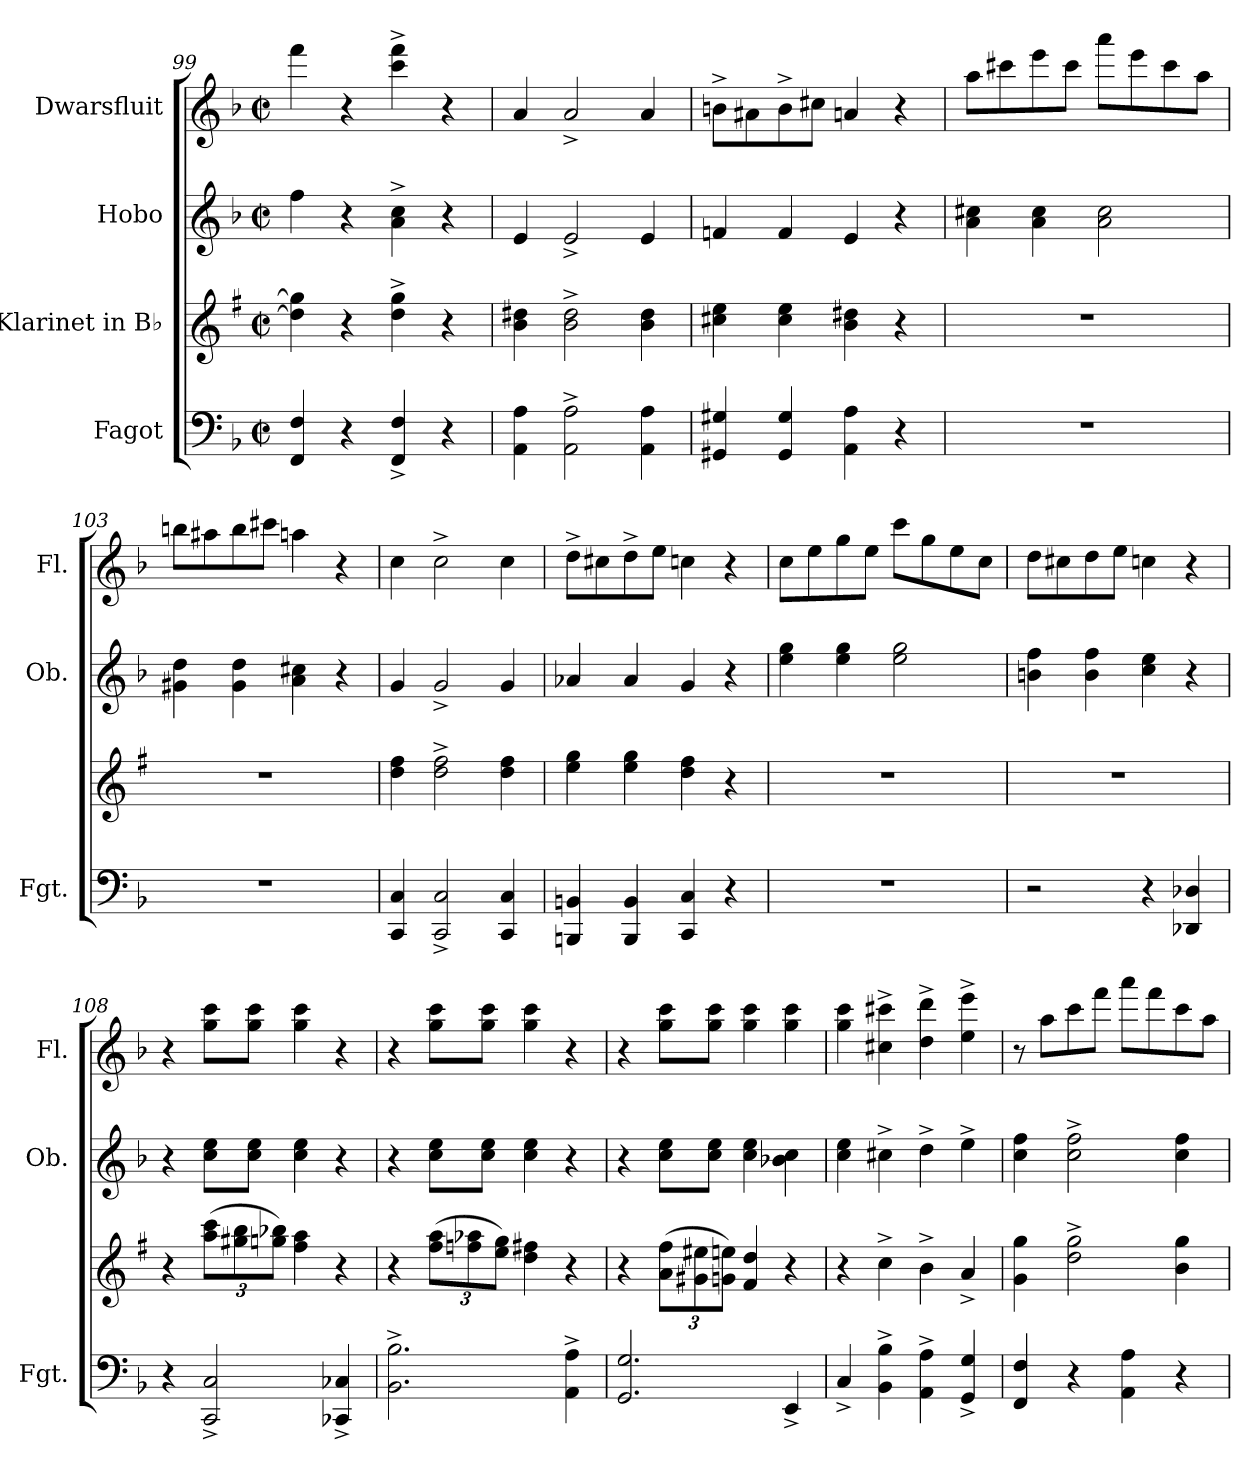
**kern	**kern	**kern	**kern
*part4	*part3	*part2	*part1
*staff4	*staff3	*staff2	*staff1
*I"Fagot	*I"Klarinet in B♭	*I"Hobo	*I"Dwarsfluit
*I'Fgt.	*	*I'Ob.	*I'Fl.
*clefF4	*clefG2	*clefG2	*clefG2
*	*ITrd1c2	*	*
*k[b-]	*k[b-]	*k[b-]	*k[b-]
*M2/2	*M2/2	*M2/2	*M2/2
*met(c|)	*met(c|)	*met(c|)	*met(c|)
=99	=99	=99	=99
4FF/ 4F/	4cc\] 4ff\]	4ff\	4fff\
4r	4r	4r	4r
4FF/^ 4F/^	4cc\^ 4ff\^	4a\^ 4cc\^	4ccc\^ 4fff\^
4r	4r	4r	4r
=100	=100	=100	=100
4AA\ 4A\	4a\ 4cc#X\	4e/	4a/
2AA\^ 2A\^	2a\^ 2cc#\^	2e^/	2a^/
4AA\ 4A\	4a\ 4cc#\	4e/	4a/
=101	=101	=101	=101
4GG#X/ 4G#X/	4bn\ 4dd\	4fn/	8bn^\L
.	.	.	8a#X\
4GG#/ 4G#/	4b\ 4dd\	4f/	8b^\
.	.	.	8cc#X\J
4AA\ 4A\	4a\ 4cc#X\	4e/	4an/
4r	4r	4r	4r
=102	=102	=102	=102
1r	1r	4a\ 4cc#X\	8aa\L
.	.	.	8ccc#X\
.	.	4a\ 4cc#\	8eee\
.	.	.	8ccc#\J
.	.	2a\ 2cc#\	8aaa\L
.	.	.	8eee\
.	.	.	8ccc#\
.	.	.	8aa\J
!!LO:PB:g=z
=103	=103	=103	=103
1r	1r	4g#X\ 4dd\	8bbn\L
.	.	.	8aa#X\
.	.	4g#\ 4dd\	8bb\
.	.	.	8ccc#X\J
.	.	4a\ 4cc#X\	4aan\
.	.	4r	4r
=104	=104	=104	=104
4CC/ 4C/	4cc\ 4ee\	4g/	4cc\
2CC/^ 2C/^	2cc\^ 2ee\^	2g^/	2cc^\
4CC/ 4C/	4cc\ 4ee\	4g/	4cc\
=105	=105	=105	=105
4BBBn/ 4BBn/	4dd\ 4ff\	4a-X/	8dd^\L
.	.	.	8cc#X\
4BBB/ 4BB/	4dd\ 4ff\	4a-/	8dd^\
.	.	.	8ee\J
4CC/ 4C/	4cc\ 4ee\	4g/	4ccn\
4r	4r	4r	4r
=106	=106	=106	=106
1r	1r	4ee\ 4gg\	8cc\L
.	.	.	8ee\
.	.	4ee\ 4gg\	8gg\
.	.	.	8ee\J
.	.	2ee\ 2gg\	8ccc\L
.	.	.	8gg\
.	.	.	8ee\
.	.	.	8cc\J
=107	=107	=107	=107
2r	1r	4bn\ 4ff\	8dd\L
.	.	.	8cc#X\
.	.	4b\ 4ff\	8dd\
.	.	.	8ee\J
4r	.	4cc\ 4ee\	4ccn\
4DD-X/ 4D-X/	.	4r	4r
!!LO:LB:g=z
=108	=108	=108	=108
4r	4r	4r	4r
*	*Xbrackettup	*	*
2CC/^ 2C/^	(12gg\ 12bb-\L	8cc\ 8ee\L	8gg\ 8ccc\L
.	12ff#X\ 12aa\	.	.
.	.	8cc\ 8ee\J	8gg\ 8ccc\J
.	12ffn\ 12aa-X\J)	.	.
.	4ee\ 4gg\	4cc\ 4ee\	4gg\ 4ccc\
4CC-X/^ 4C-X/^	4r	4r	4r
=109	=109	=109	=109
2.BB-\^ 2.B-\^	4r	4r	4r
.	(12ee\ 12gg\L	8cc\ 8ee\L	8gg\ 8ccc\L
.	12ee-X\ 12gg-X\	.	.
.	.	8cc\ 8ee\J	8gg\ 8ccc\J
.	12dd\ 12ff\J)	.	.
.	4cc\ 4een\	4cc\ 4ee\	4gg\ 4ccc\
4AA\^ 4A\^	4r	4r	4r
=110	=110	=110	=110
2.GG/ 2.G/	4r	4r	4r
.	(12g\ 12ee\L	8cc\ 8ee\L	8gg\ 8ccc\L
.	12f#X\ 12dd#X\	.	.
.	.	8cc\ 8ee\J	8gg\ 8ccc\J
.	12fn\ 12ddn\J)	.	.
.	4e/ 4cc/	4cc\ 4ee\	4gg\ 4ccc\
4EE^/	4r	4b-X\ 4cc\	4gg\ 4ccc\
=111	=111	=111	=111
4C^/	4r	4cc\ 4ee\	4gg\ 4ccc\
4BB-\^ 4B-\^	4b-^\	4cc#X^\	4cc#X\^ 4ccc#X\^
4AA\^ 4A\^	4a^\	4dd^\	4dd\^ 4ddd\^
4GG/^ 4G/^	4g^/	4ee^\	4ee\^ 4eee\^
!!LO:LB:g=z
=112	=112	=112	=112
4FF/ 4F/	4f\ 4ff\	4cc\ 4ff\	8r
.	.	.	8aa\L
4r	2cc\^ 2ff\^	2cc\^ 2ff\^	8ccc\
.	.	.	8fff\J
4AA\ 4A\	.	.	8aaa\L
.	.	.	8fff\
4r	4a\ 4ff\	4cc\ 4ff\	8ccc\
.	.	.	8aa\J
=	=	=	=
*-	*-	*-	*-
